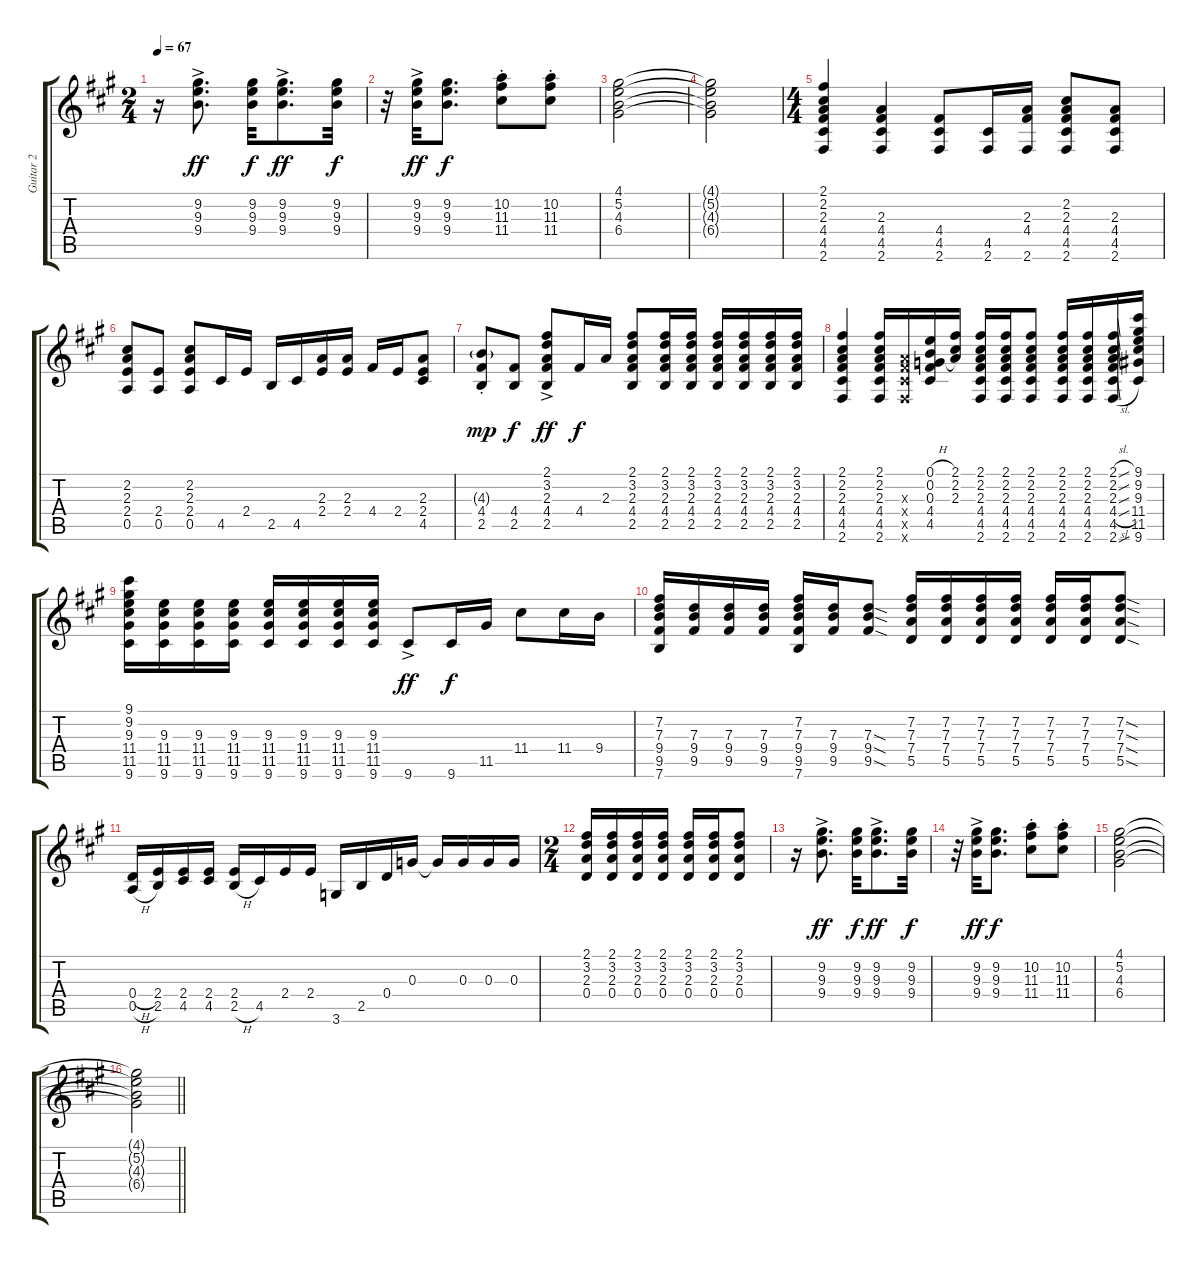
\track ("Guitar 2  (Duane Allman)" "Guitar 2  ") {instrument overdrivenguitar}
\staff {score tabs}
\tuning (E4 B3 G3 D3 A2 E2) {hide}
\ts (2 4)
\tempo 67
\clef g2
\ks a
r.16{dy f} (9.2{ac} 9.3{ac} 9.4{ac}).8{d dy ff} (9.2 9.3 9.4).32{dy f} (9.2{ac} 9.3{ac} 9.4{ac}).8{d dy ff} (9.2 9.3 9.4).32{dy f} |
r.32 (9.2{ac} 9.3{ac} 9.4{ac}).32{dy ff} (9.2 9.3 9.4).8{d dy f} (10.2{st} 11.3{st} 11.4{st}).8 (10.2{st} 11.3{st} 11.4{st}).8 |
(4.1 5.2 4.3 6.4).2 |
(4.1{t} 5.2{t} 4.3{t} 6.4{t}).2 |
\ts (4 4)
(2.1 2.2 2.3 4.4 4.5 2.6).4 (2.3 4.4 4.5 2.6).4 (4.4 4.5 2.6).8 (4.5 2.6).16 (2.3 4.4 2.6).16 (2.2 2.3 4.4 4.5 2.6).8 (2.3 4.4 4.5 2.6).8 |
(2.2 2.3 2.4 0.5).8 (2.4 0.5).8 (2.2 2.3 2.4 0.5).8 4.5.16 2.4.16 2.5.16 4.5.16 (2.3 2.4).16 (2.3 2.4).16 4.4.16 2.4.16 (2.3 2.4 4.5).8 |
(4.3{g st} 4.4{st} 2.5{st}).8{dy mp} (4.4 2.5).8{dy f} (2.1 3.2{ac} 2.3{ac} 4.4{ac} 2.5{ac}).8{dy ff} 4.4.16{dy f} 2.3.16 (2.1 3.2 2.3 4.4 2.5).8 (2.1 3.2 2.3 4.4 2.5).16 (2.1 3.2 2.3 4.4 2.5).16 (2.1 3.2 2.3 4.4 2.5).16 (2.1 3.2 2.3 4.4 2.5).16 (2.1 3.2 2.3 4.4 2.5).16 (2.1 3.2 2.3 4.4 2.5).16 |
(2.1 2.2 2.3 4.4 4.5 2.6).4 (2.1 2.2 2.3 4.4 4.5 2.6).16 (2.3{x} 4.4{x} 4.5{x} 2.6{x}).16 (0.1{h} 0.2{h} 0.3{h} 4.4 4.5).16 (2.1 2.2 2.3).16 (2.1 2.2 2.3 4.4 4.5 2.6).16 (2.1 2.2 2.3 4.4 4.5 2.6).16 (2.1 2.2 2.3 4.4 4.5 2.6).8 (2.1 2.2 2.3 4.4 4.5 2.6).16 (2.1 2.2 2.3 4.4 4.5 2.6).16 (2.1{sl} 2.2{sl} 2.3{sl} 4.4{sl} 4.5 2.6{sl}).16 (9.1 9.2 9.3 11.4 11.5 9.6).16 |
(9.1 9.2 9.3 11.4 11.5 9.6).16 (9.3 11.4 11.5 9.6).16 (9.3 11.4 11.5 9.6).16 (9.3 11.4 11.5 9.6).16 (9.3 11.4 11.5 9.6).16 (9.3 11.4 11.5 9.6).16 (9.3 11.4 11.5 9.6).16 (9.3 11.4 11.5 9.6).16 9.6{ac}.8{dy ff} 9.6.16{dy f} 11.5.16 11.4.8 11.4.16 9.4.16 |
(7.2 7.3 9.4 9.5 7.6).16 (7.3 9.4 9.5).16 (7.3 9.4 9.5).16 (7.3 9.4 9.5).16 (7.2 7.3 9.4 9.5 7.6).16 (7.3 9.4 9.5).16 (7.3{sod} 9.4{sod} 9.5{sod}).8 (7.2 7.3 7.4 5.5).16 (7.2 7.3 7.4 5.5).16 (7.2 7.3 7.4 5.5).16 (7.2 7.3 7.4 5.5).16 (7.2 7.3 7.4 5.5).16 (7.2 7.3 7.4 5.5).16 (7.2{sod} 7.3{sod} 7.4{sod} 5.5{sod}).8 |
(0.4{h} 0.5{h}).16 (2.4 2.5).16 (2.4 4.5).16 (2.4 4.5).16 (2.4 2.5{h}).16 4.5.16 2.4.16 2.4.16 3.6.16 2.5.16 0.4.16 0.3.16 0.3{t}.16 0.3.16 0.3.16 0.3.16 |
\ts (2 4)
(2.1 3.2 2.3 0.4).16 (2.1 3.2 2.3 0.4).16 (2.1 3.2 2.3 0.4).16 (2.1 3.2 2.3 0.4).16 (2.1 3.2 2.3 0.4).16 (2.1 3.2 2.3 0.4).16 (2.1 3.2 2.3 0.4).8 |
r.16 (9.2{ac} 9.3{ac} 9.4{ac}).8{d dy ff} (9.2 9.3 9.4).32{dy f} (9.2{ac} 9.3{ac} 9.4{ac}).8{d dy ff} (9.2 9.3 9.4).32{dy f} |
r.32 (9.2{ac} 9.3{ac} 9.4{ac}).32{dy ff} (9.2 9.3 9.4).8{d dy f} (10.2{st} 11.3{st} 11.4{st}).8 (10.2{st} 11.3{st} 11.4{st}).8 |
(4.1 5.2 4.3 6.4).2 |
\barLineRight lightlight
(4.1{t} 5.2{t} 4.3{t} 6.4{t}).2
